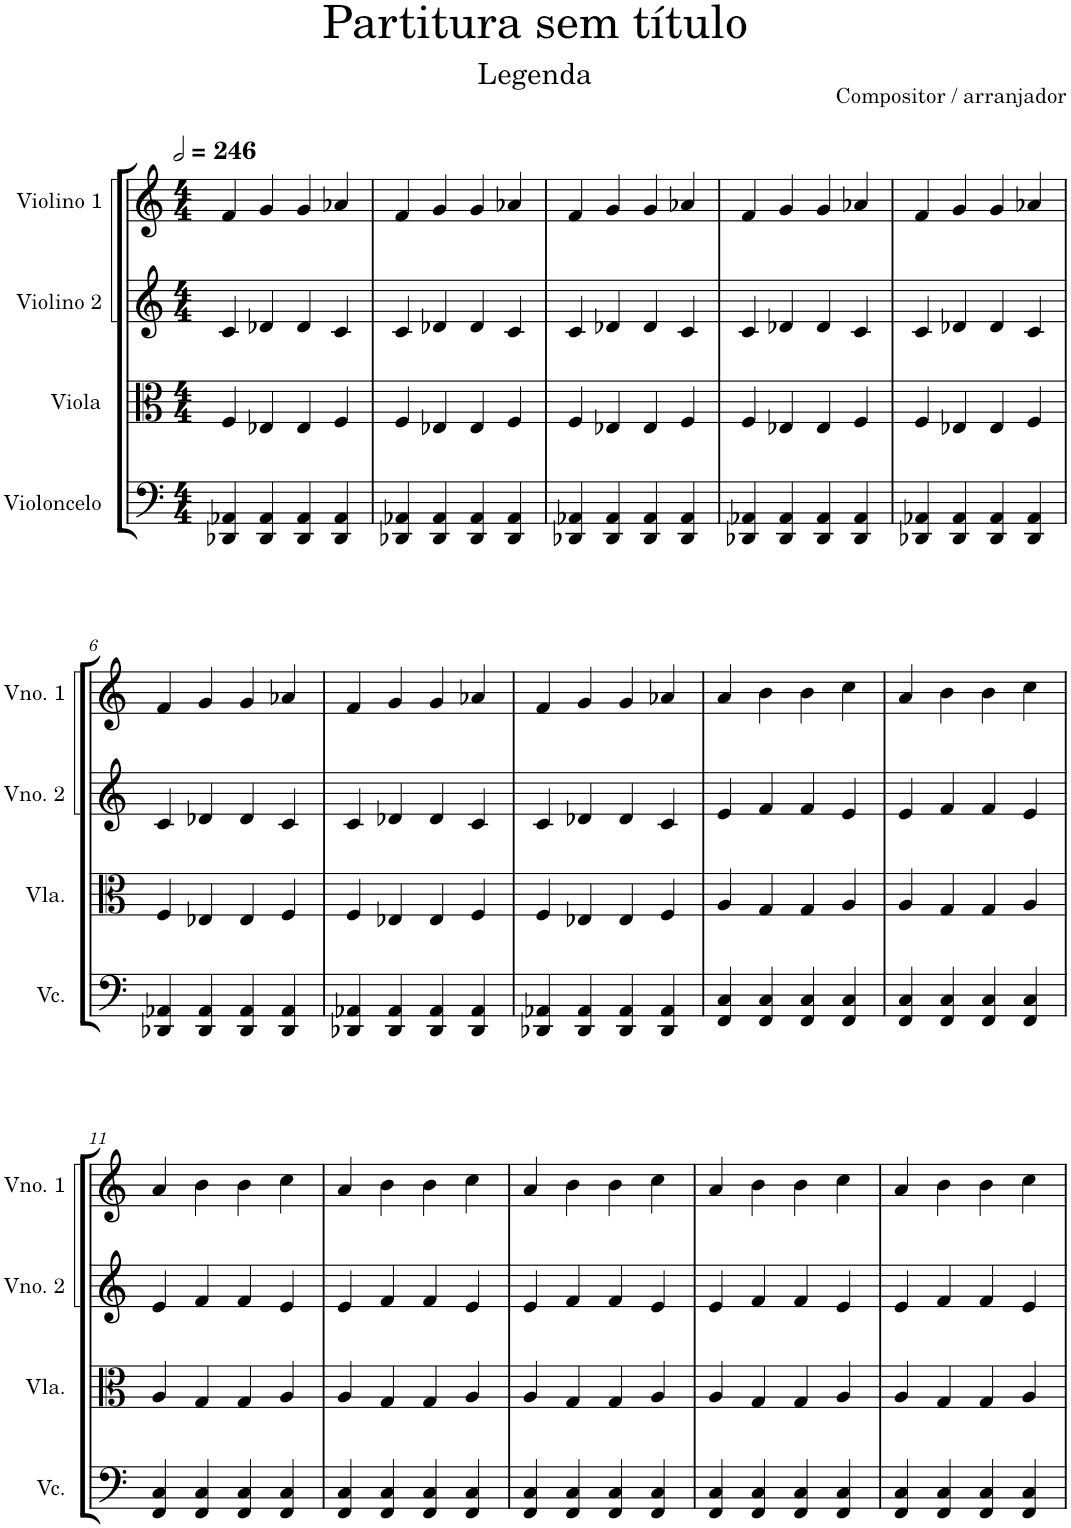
**kern	**kern	**kern	**kern
*part4	*part3	*part2	*part1
*staff4	*staff3	*staff2	*staff1
*I"Violoncelo	*I"Viola	*I"Violino 2	*I"Violino 1
*I'Vc.	*I'Vla.	*I'Vno. 2	*I'Vno. 1
*clefF4	*clefC3	*clefG2	*clefG2
*k[]	*k[]	*k[]	*k[]
*M4/4	*M4/4	*M4/4	*M4/4
*MM492	*MM492	*MM492	*MM492
=1	=1	=1	=1
4DD-X/ 4AA-X/	4F/	4c/	4f/
4DD-/ 4AA-/	4E-X/	4d-X/	4g/
4DD-/ 4AA-/	4E-/	4d-/	4g/
4DD-/ 4AA-/	4F/	4c/	4a-X/
=2	=2	=2	=2
4DD-X/ 4AA-X/	4F/	4c/	4f/
4DD-/ 4AA-/	4E-X/	4d-X/	4g/
4DD-/ 4AA-/	4E-/	4d-/	4g/
4DD-/ 4AA-/	4F/	4c/	4a-X/
=3	=3	=3	=3
4DD-X/ 4AA-X/	4F/	4c/	4f/
4DD-/ 4AA-/	4E-X/	4d-X/	4g/
4DD-/ 4AA-/	4E-/	4d-/	4g/
4DD-/ 4AA-/	4F/	4c/	4a-X/
=4	=4	=4	=4
4DD-X/ 4AA-X/	4F/	4c/	4f/
4DD-/ 4AA-/	4E-X/	4d-X/	4g/
4DD-/ 4AA-/	4E-/	4d-/	4g/
4DD-/ 4AA-/	4F/	4c/	4a-X/
=5	=5	=5	=5
4DD-X/ 4AA-X/	4F/	4c/	4f/
4DD-/ 4AA-/	4E-X/	4d-X/	4g/
4DD-/ 4AA-/	4E-/	4d-/	4g/
4DD-/ 4AA-/	4F/	4c/	4a-X/
!!LO:LB:g=z
=6	=6	=6	=6
4DD-X/ 4AA-X/	4F/	4c/	4f/
4DD-/ 4AA-/	4E-X/	4d-X/	4g/
4DD-/ 4AA-/	4E-/	4d-/	4g/
4DD-/ 4AA-/	4F/	4c/	4a-X/
=7	=7	=7	=7
4DD-X/ 4AA-X/	4F/	4c/	4f/
4DD-/ 4AA-/	4E-X/	4d-X/	4g/
4DD-/ 4AA-/	4E-/	4d-/	4g/
4DD-/ 4AA-/	4F/	4c/	4a-X/
=8	=8	=8	=8
4DD-X/ 4AA-X/	4F/	4c/	4f/
4DD-/ 4AA-/	4E-X/	4d-X/	4g/
4DD-/ 4AA-/	4E-/	4d-/	4g/
4DD-/ 4AA-/	4F/	4c/	4a-X/
=9	=9	=9	=9
4FF/ 4C/	4A/	4e/	4a/
4FF/ 4C/	4G/	4f/	4b\
4FF/ 4C/	4G/	4f/	4b\
4FF/ 4C/	4A/	4e/	4cc\
=10	=10	=10	=10
4FF/ 4C/	4A/	4e/	4a/
4FF/ 4C/	4G/	4f/	4b\
4FF/ 4C/	4G/	4f/	4b\
4FF/ 4C/	4A/	4e/	4cc\
!!LO:LB:g=z
=11	=11	=11	=11
4FF/ 4C/	4A/	4e/	4a/
4FF/ 4C/	4G/	4f/	4b\
4FF/ 4C/	4G/	4f/	4b\
4FF/ 4C/	4A/	4e/	4cc\
=12	=12	=12	=12
4FF/ 4C/	4A/	4e/	4a/
4FF/ 4C/	4G/	4f/	4b\
4FF/ 4C/	4G/	4f/	4b\
4FF/ 4C/	4A/	4e/	4cc\
=13	=13	=13	=13
4FF/ 4C/	4A/	4e/	4a/
4FF/ 4C/	4G/	4f/	4b\
4FF/ 4C/	4G/	4f/	4b\
4FF/ 4C/	4A/	4e/	4cc\
=14	=14	=14	=14
4FF/ 4C/	4A/	4e/	4a/
4FF/ 4C/	4G/	4f/	4b\
4FF/ 4C/	4G/	4f/	4b\
4FF/ 4C/	4A/	4e/	4cc\
=15	=15	=15	=15
4FF/ 4C/	4A/	4e/	4a/
4FF/ 4C/	4G/	4f/	4b\
4FF/ 4C/	4G/	4f/	4b\
4FF/ 4C/	4A/	4e/	4cc\
=	=	=	=
*-	*-	*-	*-
